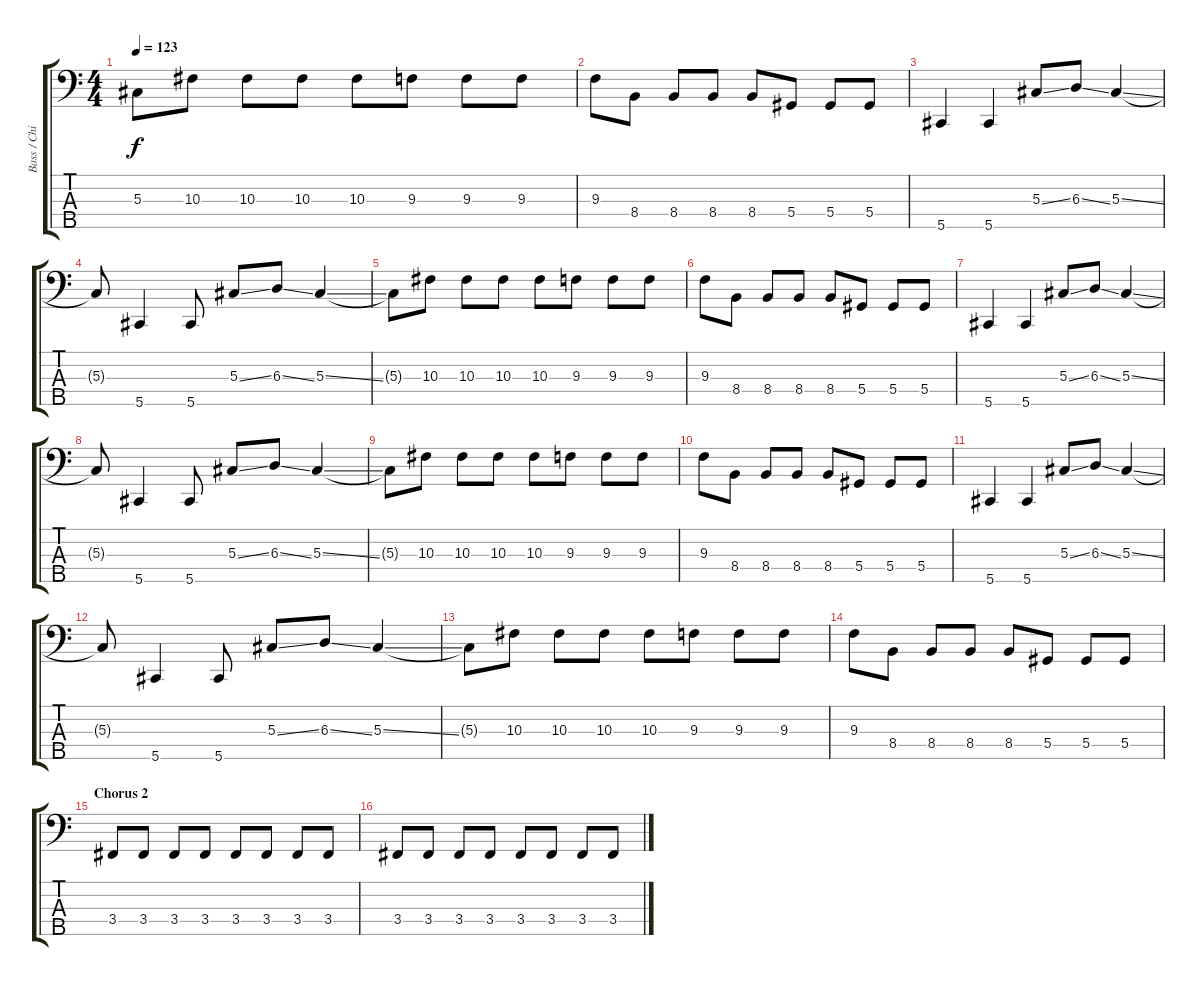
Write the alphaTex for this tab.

\track ("Bass / Chi Cheng" "Bass / Chi") {instrument electricbassfinger}
\staff {score tabs}
\tuning (Gb2 Db2 Ab1 Eb1 Ab0) {hide}
\ts (4 4)
\tempo 123
\clef f4
\ks c
5.3{t}.8{dy f} 10.3.8 10.3.8 10.3.8 10.3.8 9.3.8 9.3.8 9.3.8 |
9.3.8 8.4.8 8.4.8 8.4.8 8.4.8 5.4.8 5.4.8 5.4.8 |
5.5.4 5.5.4 5.3{ss}.8 6.3{ss}.8 5.3{ss}.4 |
5.3{t}.8 5.5.4 5.5.8 5.3{ss}.8 6.3{ss}.8 5.3{ss}.4 |
5.3{t}.8 10.3.8 10.3.8 10.3.8 10.3.8 9.3.8 9.3.8 9.3.8 |
9.3.8 8.4.8 8.4.8 8.4.8 8.4.8 5.4.8 5.4.8 5.4.8 |
5.5.4 5.5.4 5.3{ss}.8 6.3{ss}.8 5.3{ss}.4 |
5.3{t}.8 5.5.4 5.5.8 5.3{ss}.8 6.3{ss}.8 5.3{ss}.4 |
5.3{t}.8 10.3.8 10.3.8 10.3.8 10.3.8 9.3.8 9.3.8 9.3.8 |
9.3.8 8.4.8 8.4.8 8.4.8 8.4.8 5.4.8 5.4.8 5.4.8 |
5.5.4 5.5.4 5.3{ss}.8 6.3{ss}.8 5.3{ss}.4 |
5.3{t}.8 5.5.4 5.5.8 5.3{ss}.8 6.3{ss}.8 5.3{ss}.4 |
5.3{t}.8 10.3.8 10.3.8 10.3.8 10.3.8 9.3.8 9.3.8 9.3.8 |
9.3.8 8.4.8 8.4.8 8.4.8 8.4.8 5.4.8 5.4.8 5.4.8 |
\section ("" "Chorus 2")
3.4.8 3.4.8 3.4.8 3.4.8 3.4.8 3.4.8 3.4.8 3.4.8 |
3.4.8 3.4.8 3.4.8 3.4.8 3.4.8 3.4.8 3.4.8 3.4.8
